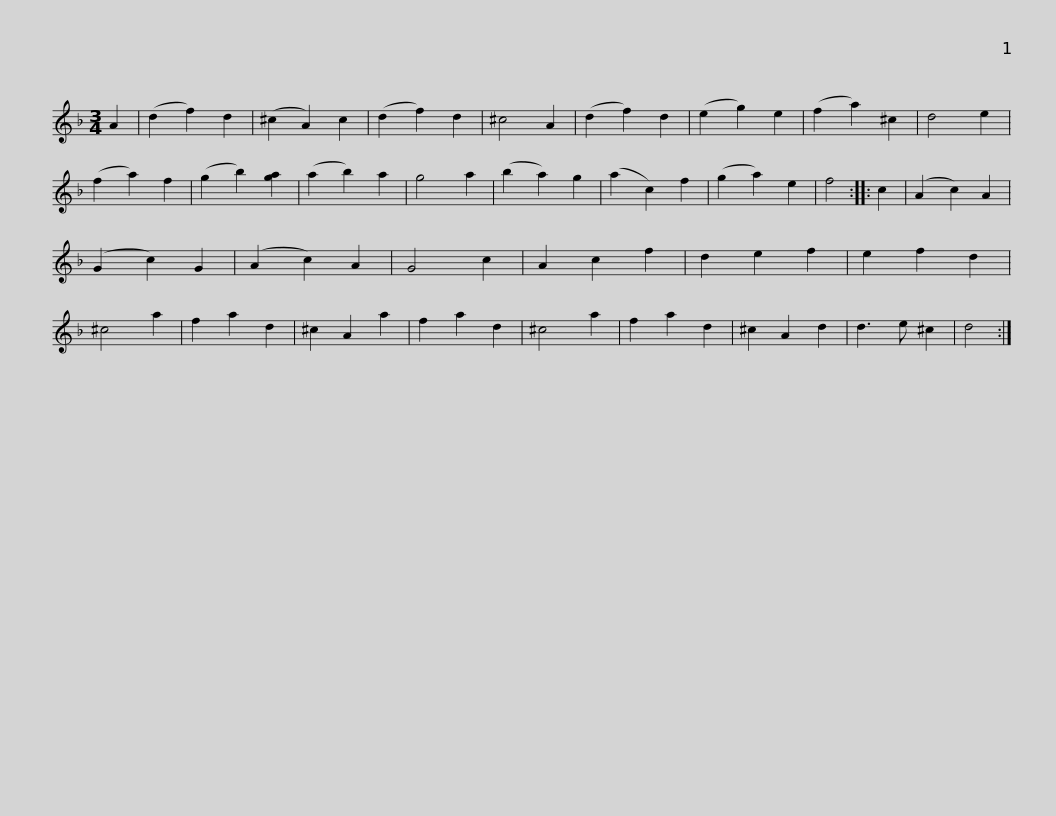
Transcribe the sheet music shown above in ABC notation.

X:1
L:1/8
M:3/4
I:linebreak $
K:Dmin
V:1 treble
V:1
 A2 | (d2 f2) d2 | (^c2 A2) c2 | (d2 f2) d2 | ^c4 A2 | %5
 (d2 f2) d2 | (e2 g2) e2 | (f2 a2) ^c2 | d4 e2 | (f2 a2) f2 | %10
 (g2 b2) [ga]2 | (a2 b2) a2 | g4 a2 |$ (b2 a2) g2 | (a2 c2) f2 | %15
 (g2 a2) e2 | f4 :: c2 | (A2 c2) A2 | (G2 c2) G2 | %20
 (A2 c2) A2 | G4 c2 | A2 c2 f2 | d2 e2 f2 | e2 f2 d2 | %25
 ^c4 a2 | f2 a2 d2 |$ ^c2 A2 a2 | f2 a2 d2 | ^c4 a2 | %30
 f2 a2 d2 | ^c2 A2 d2 | d3 e ^c2 | d4 :| %34
